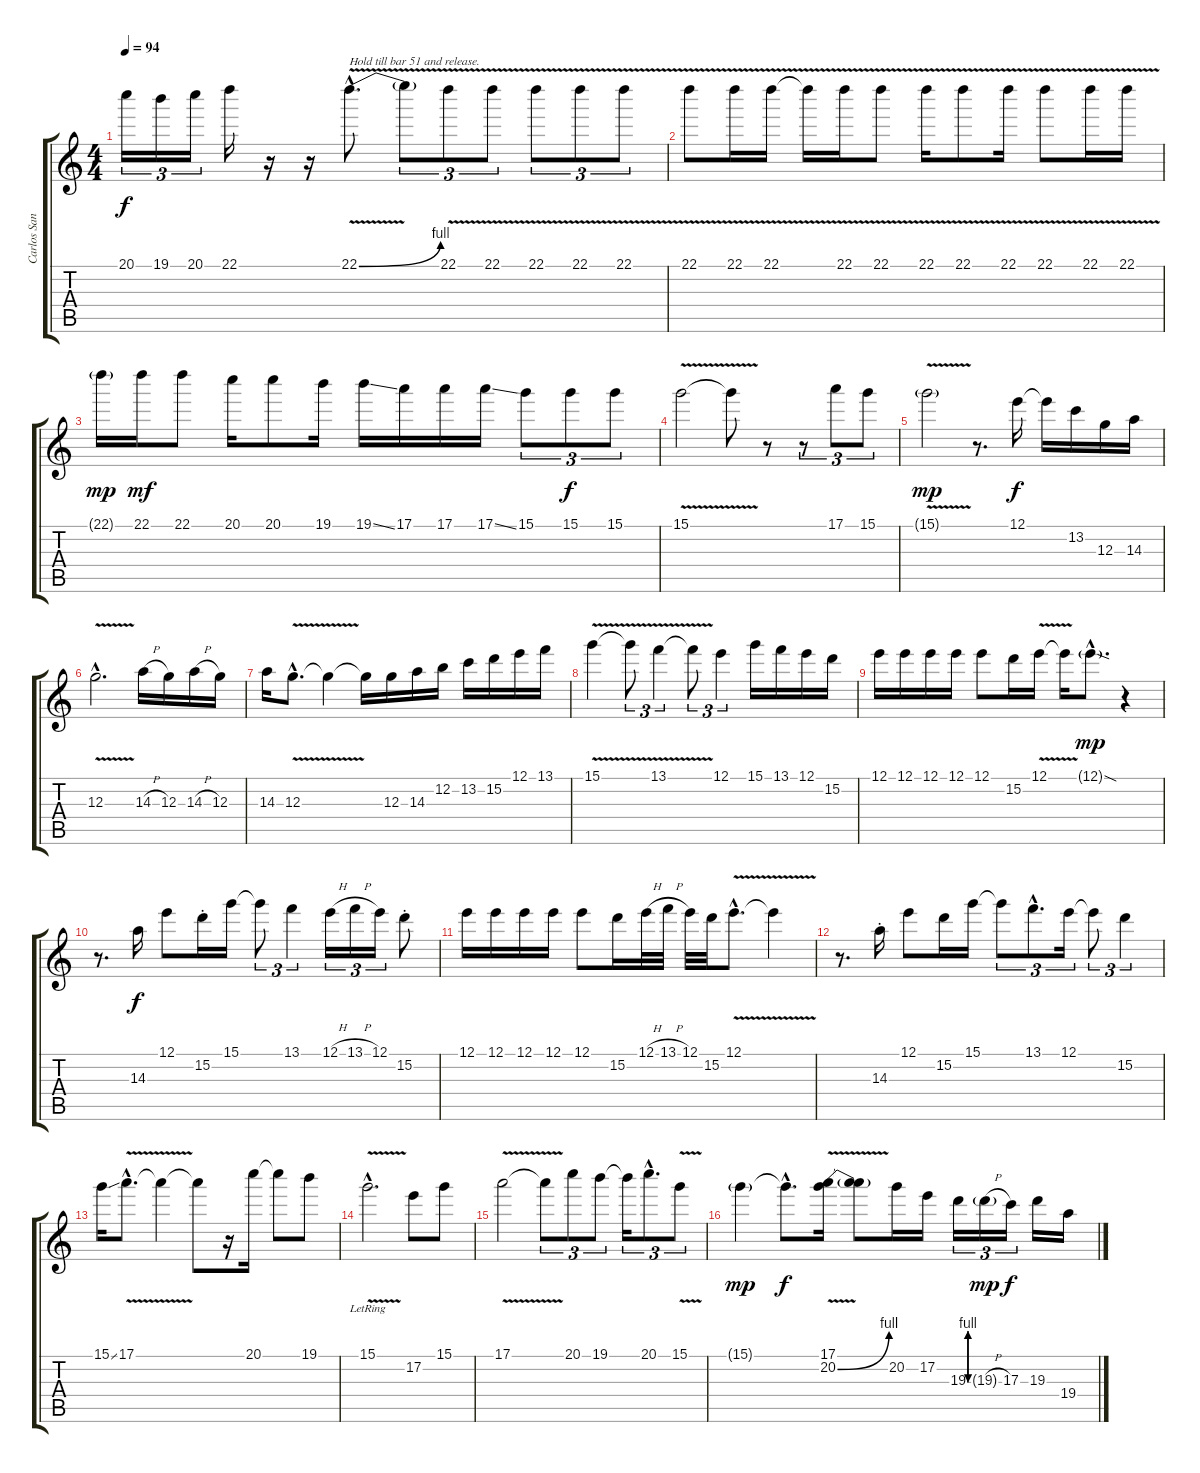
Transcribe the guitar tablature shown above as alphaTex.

\track ("Carlos Santana" "Carlos San") {instrument overdrivenguitar}
\staff {score tabs}
\tuning (E4 B3 G3 D3 A2 E2) {hide}
\ts (4 4)
\tempo 94
\clef g2
\ks c
20.1.16{tu (3 2) dy f} 19.1.16{tu (3 2)} 20.1.16{tu (3 2)} 22.1.16 r.16 r.16 22.1{be (bend 0 0 60 4) v hac}.8{d txt "Hold till bar 51 and release."} 22.1{t}.8{tu (3 2)} 22.1{v}.8{tu (3 2)} 22.1{v}.8{tu (3 2)} 22.1{v}.8{tu (3 2)} 22.1{v}.8{tu (3 2)} 22.1{v}.8{tu (3 2)} |
22.1{v}.8 22.1{v}.16 22.1{v}.16 22.1{t}.16 22.1{v}.16 22.1{v}.8 22.1{v}.16 22.1{v}.8 22.1{v}.16 22.1{v}.8 22.1{v}.16 22.1{v}.16 |
22.1{g}.16{dy mp} 22.1.16{dy mf} 22.1.8 20.1.16 20.1.8 19.1.16 19.1{ss}.16 17.1.16 17.1.16 17.1{ss}.16 15.1.8{tu (3 2)} 15.1.8{tu (3 2) dy f} 15.1.8{tu (3 2)} |
15.1{v}.2 15.1{t}.8 r.8 r.8{tu (3 2)} 17.1.8{tu (3 2)} 15.1.8{tu (3 2)} |
15.1{v g}.2{dy mp} r.8{d} 12.1.16{dy f} 12.1{t}.16 13.2.16 12.3.16 14.3.16 |
12.3{v hac}.2{d} 14.3{h}.16 12.3.16 14.3{h}.16 12.3.16 |
14.3.16 12.3{v hac}.8{d} 12.3{t}.4 12.3{t}.16 12.3.16 14.3.16 12.2.16 13.2.16 15.2.16 12.1.16 13.1.16 |
15.1{v}.4 15.1{t}.8{tu (3 2)} 13.1{v}.4{tu (3 2)} 13.1{t}.8{tu (3 2)} 12.1.4{tu (3 2)} 15.1.16 13.1.16 12.1.16 15.2.16 |
12.1.16 12.1.16 12.1.16 12.1.16 12.1.8 15.2.16 12.1{v}.16 12.1{t}.16 12.1{sod g hac}.8{d dy mp} r.4 |
r.8{d} 14.3.16{dy f} 12.1.8 15.2{st}.16 15.1.16 15.1{t}.8{tu (3 2)} 13.1.4{tu (3 2)} 12.1{h}.16{tu (3 2)} 13.1{h}.16{tu (3 2)} 12.1.16{tu (3 2)} 15.2{st}.8 |
12.1.16 12.1.16 12.1.16 12.1.16 12.1.8 15.2.16 12.1{h}.32 13.1{h}.32 12.1.32 15.2.32 12.1{v hac}.8{d} 12.1{t}.4 |
r.8{d} 14.3{st}.16 12.1.8 15.2.16 15.1.16 15.1{t}.8{tu (3 2)} 13.1{hac}.8{d tu (3 2)} 12.1.16{tu (3 2)} 12.1{t}.8{tu (3 2)} 15.2.4{tu (3 2)} |
15.1{ss}.16 17.1{v hac}.8{d} 17.1{t}.4 17.1{t}.8 r.16 20.1.16 20.1{t}.8 19.1.8 |
15.1{v hac lr}.2{d} 17.2.8 15.1.8 |
17.1{v}.2 17.1{t}.8{tu (3 2)} 20.1.8{tu (3 2)} 19.1.8{tu (3 2)} 19.1{t}.16{tu (3 2)} 20.1{hac}.8{d tu (3 2)} 15.1{v}.8{tu (3 2)} |
15.1{g}.4{dy mp} 15.1{hac t}.8{d dy f} (17.1 20.2{be (bend 0 0 60 4) v}).16 (17.1{t} 20.2{t}).8 20.2.16 17.2.16 19.3{be (custom 0 0 15 4 30 4 45 0 60 0)}.16{tu (3 2)} 19.3{h g}.16{tu (3 2) dy mp} 17.3.16{tu (3 2) dy f} 19.3.16 19.4.16
